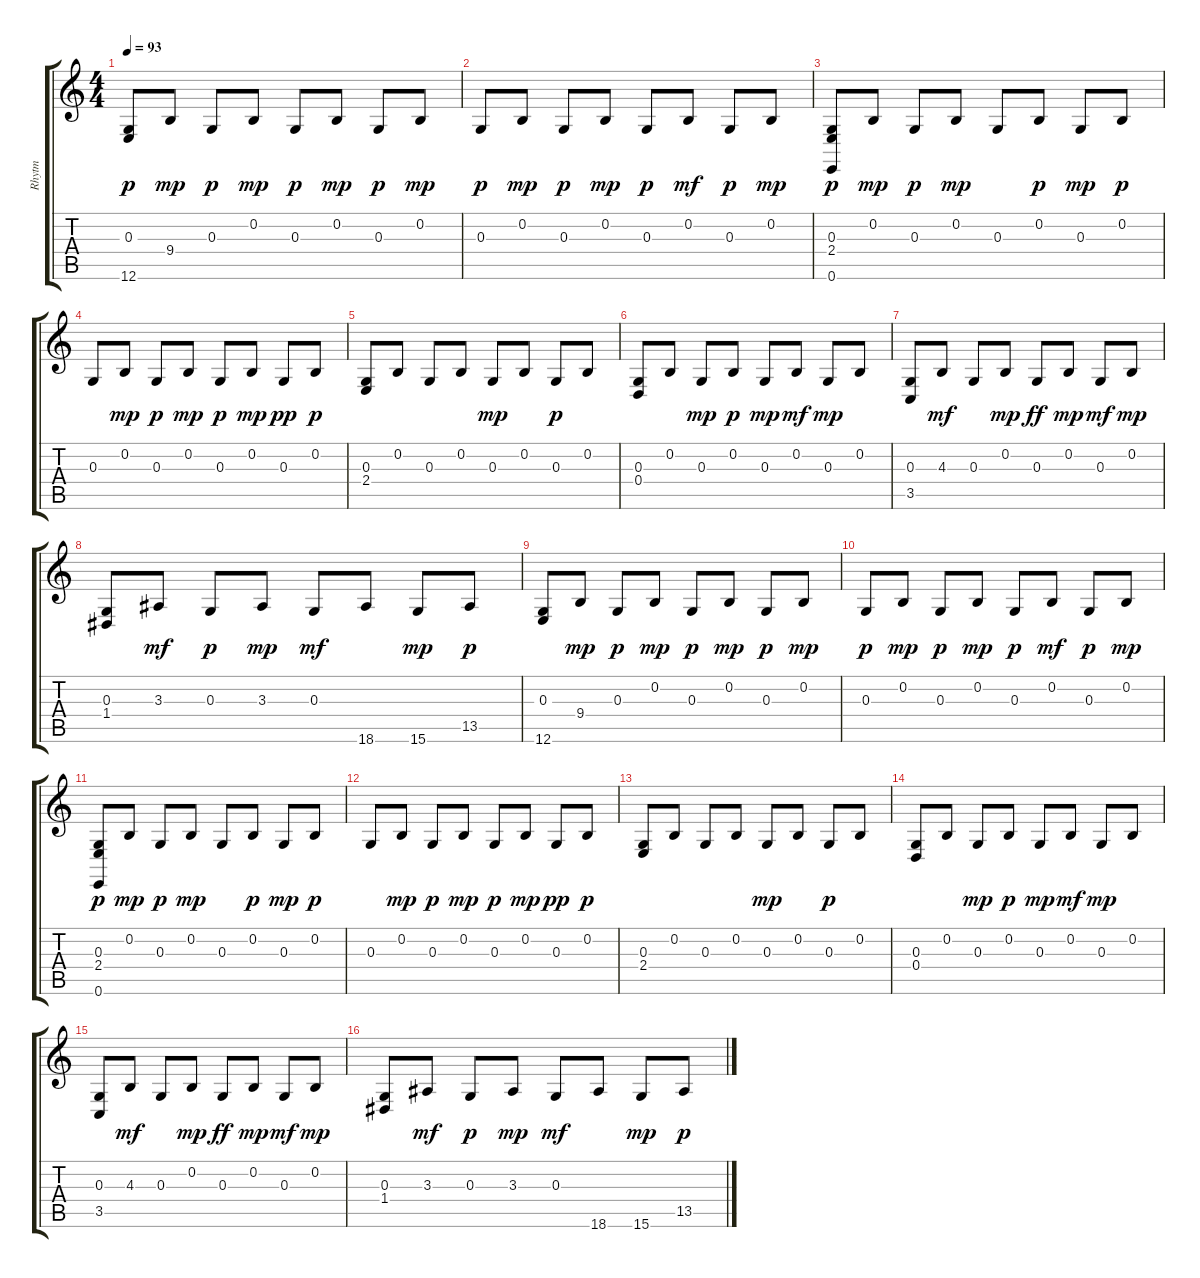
\track ("Rhytm" "Rhytm") {instrument acousticgrandpiano}
\staff {score tabs}
\tuning (E4 B3 G3 D3 A2 E2) {hide}
\ts (4 4)
\tempo 93
\clef g2
\ks c
(0.3 12.6).8{dy p} 9.4.8{dy mp} 0.3.8{dy p} 0.2.8{dy mp} 0.3.8{dy p} 0.2.8{dy mp} 0.3.8{dy p} 0.2.8{dy mp} |
0.3.8{dy p} 0.2.8{dy mp} 0.3.8{dy p} 0.2.8{dy mp} 0.3.8{dy p} 0.2.8{dy mf} 0.3.8{dy p} 0.2.8{dy mp} |
(0.3 2.4 0.6).8{dy p} 0.2.8{dy mp} 0.3.8{dy p} 0.2.8{dy mp} 0.3.8 0.2.8{dy p} 0.3.8{dy mp} 0.2.8{dy p} |
0.3.8 0.2.8{dy mp} 0.3.8{dy p} 0.2.8{dy mp} 0.3.8{dy p} 0.2.8{dy mp} 0.3.8{dy pp} 0.2.8{dy p} |
(0.3 2.4).8 0.2.8 0.3.8 0.2.8 0.3.8{dy mp} 0.2.8 0.3.8{dy p} 0.2.8 |
(0.3 0.4).8 0.2.8 0.3.8{dy mp} 0.2.8{dy p} 0.3.8{dy mp} 0.2.8{dy mf} 0.3.8{dy mp} 0.2.8 |
(0.3 3.5).8 4.3.8{dy mf} 0.3.8 0.2.8{dy mp} 0.3.8{dy ff} 0.2.8{dy mp} 0.3.8{dy mf} 0.2.8{dy mp} |
(0.3 1.4).8 3.3.8{dy mf} 0.3.8{dy p} 3.3.8{dy mp} 0.3.8{dy mf} 18.6.8 15.6.8{dy mp} 13.5.8{dy p} |
(0.3 12.6).8 9.4.8{dy mp} 0.3.8{dy p} 0.2.8{dy mp} 0.3.8{dy p} 0.2.8{dy mp} 0.3.8{dy p} 0.2.8{dy mp} |
0.3.8{dy p} 0.2.8{dy mp} 0.3.8{dy p} 0.2.8{dy mp} 0.3.8{dy p} 0.2.8{dy mf} 0.3.8{dy p} 0.2.8{dy mp} |
(0.3 2.4 0.6).8{dy p} 0.2.8{dy mp} 0.3.8{dy p} 0.2.8{dy mp} 0.3.8 0.2.8{dy p} 0.3.8{dy mp} 0.2.8{dy p} |
0.3.8 0.2.8{dy mp} 0.3.8{dy p} 0.2.8{dy mp} 0.3.8{dy p} 0.2.8{dy mp} 0.3.8{dy pp} 0.2.8{dy p} |
(0.3 2.4).8 0.2.8 0.3.8 0.2.8 0.3.8{dy mp} 0.2.8 0.3.8{dy p} 0.2.8 |
(0.3 0.4).8 0.2.8 0.3.8{dy mp} 0.2.8{dy p} 0.3.8{dy mp} 0.2.8{dy mf} 0.3.8{dy mp} 0.2.8 |
(0.3 3.5).8 4.3.8{dy mf} 0.3.8 0.2.8{dy mp} 0.3.8{dy ff} 0.2.8{dy mp} 0.3.8{dy mf} 0.2.8{dy mp} |
(0.3 1.4).8 3.3.8{dy mf} 0.3.8{dy p} 3.3.8{dy mp} 0.3.8{dy mf} 18.6.8 15.6.8{dy mp} 13.5.8{dy p}
